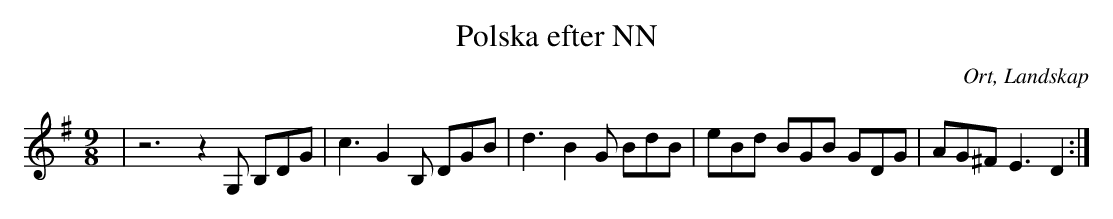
X:1
T:Polska efter NN
O:Ort, Landskap
M:9/8
L:1/8
K:G
| z6 z2 G, B,DG | c3 G2 B, DGB | d3 B2 G BdB | eBd BGB GDG | AG^F E3 D2  :|
